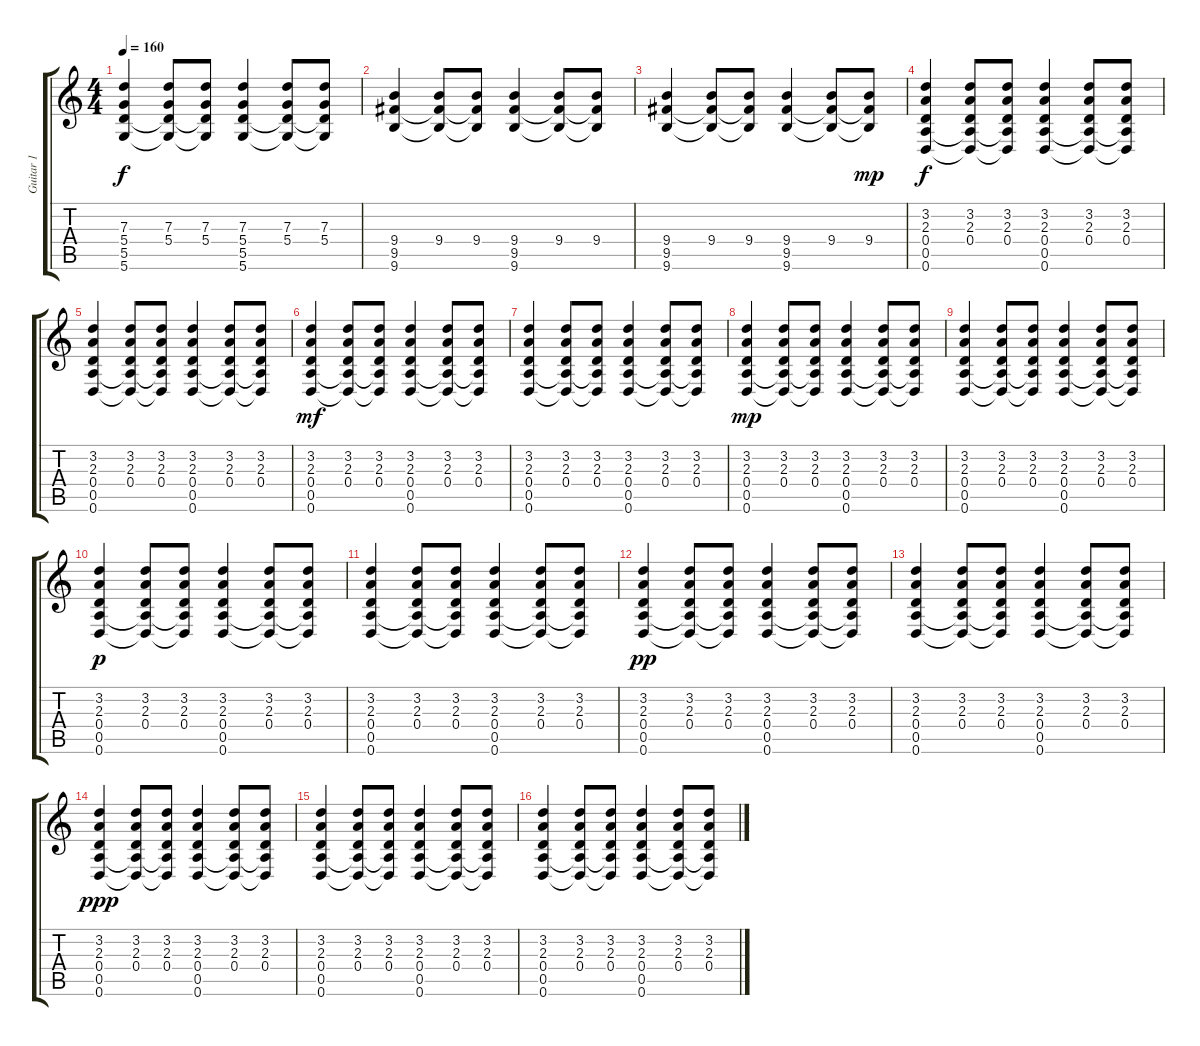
\track ("Guitar 1" "Guitar 1") {instrument acousticguitarnylon}
\staff {score tabs}
\tuning (E4 B3 G3 D3 A2 D2) {hide}
\ts (4 4)
\tempo 160
\clef g2
\ks c
(7.3 5.4 5.5 5.6).4{dy f} (7.3 5.4 5.5{t} 5.6{t}).8 (7.3 5.4 5.5{t} 5.6{t}).8 (7.3 5.4 5.5 5.6).4 (7.3 5.4 5.5{t} 5.6{t}).8 (7.3 5.4 5.5{t} 5.6{t}).8 |
(9.4 9.5 9.6).4 (9.4 9.5{t} 9.6{t}).8 (9.4 9.5{t} 9.6{t}).8 (9.4 9.5 9.6).4 (9.4 9.5{t} 9.6{t}).8 (9.4 9.5{t} 9.6{t}).8 |
(9.4 9.5 9.6).4 (9.4 9.5{t} 9.6{t}).8 (9.4 9.5{t} 9.6{t}).8 (9.4 9.5 9.6).4 (9.4 9.5{t} 9.6{t}).8 (9.4 9.5{t} 9.6{t}).8{dy mp} |
(3.2 2.3 0.4 0.5 0.6).4{dy f} (3.2 2.3 0.4 0.5{t} 0.6{t}).8 (3.2 2.3 0.4 0.5{t} 0.6{t}).8 (3.2 2.3 0.4 0.5 0.6).4 (3.2 2.3 0.4 0.5{t} 0.6{t}).8 (3.2 2.3 0.4 0.5{t} 0.6{t}).8 |
(3.2 2.3 0.4 0.5 0.6).4 (3.2 2.3 0.4 0.5{t} 0.6{t}).8 (3.2 2.3 0.4 0.5{t} 0.6{t}).8 (3.2 2.3 0.4 0.5 0.6).4 (3.2 2.3 0.4 0.5{t} 0.6{t}).8 (3.2 2.3 0.4 0.5{t} 0.6{t}).8 |
(3.2 2.3 0.4 0.5 0.6).4{dy mf} (3.2 2.3 0.4 0.5{t} 0.6{t}).8 (3.2 2.3 0.4 0.5{t} 0.6{t}).8 (3.2 2.3 0.4 0.5 0.6).4 (3.2 2.3 0.4 0.5{t} 0.6{t}).8 (3.2 2.3 0.4 0.5{t} 0.6{t}).8 |
(3.2 2.3 0.4 0.5 0.6).4 (3.2 2.3 0.4 0.5{t} 0.6{t}).8 (3.2 2.3 0.4 0.5{t} 0.6{t}).8 (3.2 2.3 0.4 0.5 0.6).4 (3.2 2.3 0.4 0.5{t} 0.6{t}).8 (3.2 2.3 0.4 0.5{t} 0.6{t}).8 |
(3.2 2.3 0.4 0.5 0.6).4{dy mp} (3.2 2.3 0.4 0.5{t} 0.6{t}).8 (3.2 2.3 0.4 0.5{t} 0.6{t}).8 (3.2 2.3 0.4 0.5 0.6).4 (3.2 2.3 0.4 0.5{t} 0.6{t}).8 (3.2 2.3 0.4 0.5{t} 0.6{t}).8 |
(3.2 2.3 0.4 0.5 0.6).4 (3.2 2.3 0.4 0.5{t} 0.6{t}).8 (3.2 2.3 0.4 0.5{t} 0.6{t}).8 (3.2 2.3 0.4 0.5 0.6).4 (3.2 2.3 0.4 0.5{t} 0.6{t}).8 (3.2 2.3 0.4 0.5{t} 0.6{t}).8 |
(3.2 2.3 0.4 0.5 0.6).4{dy p} (3.2 2.3 0.4 0.5{t} 0.6{t}).8 (3.2 2.3 0.4 0.5{t} 0.6{t}).8 (3.2 2.3 0.4 0.5 0.6).4 (3.2 2.3 0.4 0.5{t} 0.6{t}).8 (3.2 2.3 0.4 0.5{t} 0.6{t}).8 |
(3.2 2.3 0.4 0.5 0.6).4 (3.2 2.3 0.4 0.5{t} 0.6{t}).8 (3.2 2.3 0.4 0.5{t} 0.6{t}).8 (3.2 2.3 0.4 0.5 0.6).4 (3.2 2.3 0.4 0.5{t} 0.6{t}).8 (3.2 2.3 0.4 0.5{t} 0.6{t}).8 |
(3.2 2.3 0.4 0.5 0.6).4{dy pp} (3.2 2.3 0.4 0.5{t} 0.6{t}).8 (3.2 2.3 0.4 0.5{t} 0.6{t}).8 (3.2 2.3 0.4 0.5 0.6).4 (3.2 2.3 0.4 0.5{t} 0.6{t}).8 (3.2 2.3 0.4 0.5{t} 0.6{t}).8 |
(3.2 2.3 0.4 0.5 0.6).4 (3.2 2.3 0.4 0.5{t} 0.6{t}).8 (3.2 2.3 0.4 0.5{t} 0.6{t}).8 (3.2 2.3 0.4 0.5 0.6).4 (3.2 2.3 0.4 0.5{t} 0.6{t}).8 (3.2 2.3 0.4 0.5{t} 0.6{t}).8 |
(3.2 2.3 0.4 0.5 0.6).4{dy ppp} (3.2 2.3 0.4 0.5{t} 0.6{t}).8 (3.2 2.3 0.4 0.5{t} 0.6{t}).8 (3.2 2.3 0.4 0.5 0.6).4 (3.2 2.3 0.4 0.5{t} 0.6{t}).8 (3.2 2.3 0.4 0.5{t} 0.6{t}).8 |
(3.2 2.3 0.4 0.5 0.6).4 (3.2 2.3 0.4 0.5{t} 0.6{t}).8 (3.2 2.3 0.4 0.5{t} 0.6{t}).8 (3.2 2.3 0.4 0.5 0.6).4 (3.2 2.3 0.4 0.5{t} 0.6{t}).8 (3.2 2.3 0.4 0.5{t} 0.6{t}).8 |
(3.2 2.3 0.4 0.5 0.6).4 (3.2 2.3 0.4 0.5{t} 0.6{t}).8 (3.2 2.3 0.4 0.5{t} 0.6{t}).8 (3.2 2.3 0.4 0.5 0.6).4 (3.2 2.3 0.4 0.5{t} 0.6{t}).8 (3.2 2.3 0.4 0.5{t} 0.6{t}).8
